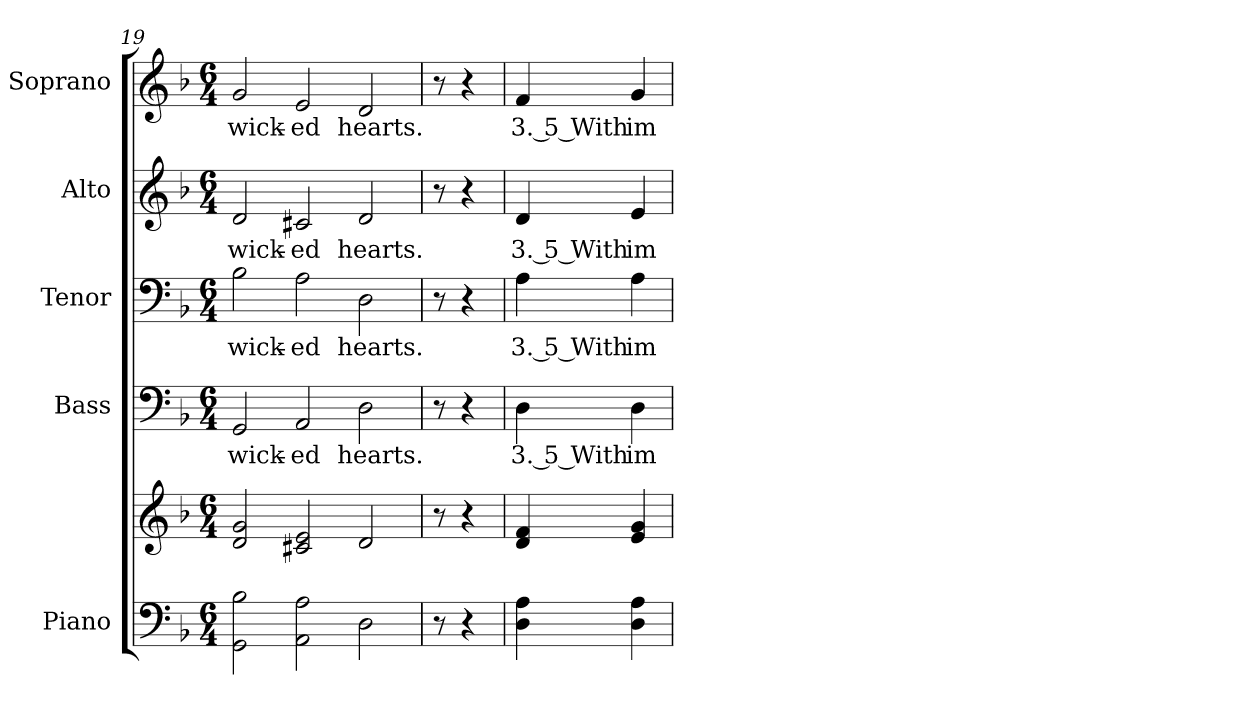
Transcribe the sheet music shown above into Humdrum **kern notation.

**kern	**kern	**kern	**text	**kern	**text	**kern	**text	**kern	**text
*part5	*part5	*part4	*part4	*part3	*part3	*part2	*part2	*part1	*part1
*staff6	*staff5	*staff4	*staff4	*staff3	*staff3	*staff2	*staff2	*staff1	*staff1
*I"Piano	*	*I"Bass	*	*I"Tenor	*	*I"Alto	*	*I"Soprano	*
*I'Pno.	*	*I'B.	*	*I'T.	*	*I'A.	*	*I'S.	*
*clefF4	*clefG2	*clefF4	*	*clefF4	*	*clefG2	*	*clefG2	*
*k[b-]	*k[b-]	*k[b-]	*	*k[b-]	*	*k[b-]	*	*k[b-]	*
*F:	*F:	*F:	*	*F:	*	*F:	*	*F:	*
*M6/4	*M6/4	*M6/4	*	*M6/4	*	*M6/4	*	*M6/4	*
=19	=19	=19	=19	=19	=19	=19	=19	=19	=19
!	!	!	!LO:LY:b:color=#000000	!	!	!	!	!	!
!	!	!	!	!	!LO:LY:b:color=#000000	!	!	!	!
!	!	!	!	!	!	!	!LO:LY:b:color=#000000	!	!
!	!	!	!	!	!	!	!	!	!LO:LY:b:color=#000000
2GGi\ 2B-i	2di/ 2gi	2GGi/	wick-	2B-i\	wick-	2di/	wick-	2gi/	wick-
!	!	!	!LO:LY:b:color=#000000	!	!	!	!	!	!
!	!	!	!	!	!LO:LY:b:color=#000000	!	!	!	!
!	!	!	!	!	!	!	!LO:LY:b:color=#000000	!	!
!	!	!	!	!	!	!	!	!	!LO:LY:b:color=#000000
2AAi\ 2Ai	2c#Xi/ 2ei	2AAi/	-ed	2Ai\	-ed	2c#Xi/	-ed	2ei/	-ed
!	!	!	!LO:LY:b:color=#000000	!	!	!	!	!	!
!	!	!	!	!	!LO:LY:b:color=#000000	!	!	!	!
!	!	!	!	!	!	!	!LO:LY:b:color=#000000	!	!
!	!	!	!	!	!	!	!	!	!LO:LY:b:color=#000000
2Di\	2di/	2Di\	hearts.	2Di\	hearts.	2di/	hearts.	2di/	hearts.
=20	=20	=20	=20	=20	=20	=20	=20	=20	=20
8r	8r	8r	.	8r	.	8r	.	8r	.
4r	4r	4r	.	4r	.	4r	.	4r	.
=21	=21	=21	=21	=21	=21	=21	=21	=21	=21
!	!	!	!LO:LY:b:color=#000000	!	!	!	!	!	!
!	!	!	!	!	!LO:LY:b:color=#000000	!	!	!	!
!	!	!	!	!	!	!	!LO:LY:b:color=#000000	!	!
!	!	!	!	!	!	!	!	!	!LO:LY:b:color=#000000
4Di\ 4Ai	4di/ 4fi	4Di\	3. 5 With	4Ai\	3. 5 With	4di/	3. 5 With	4fi/	3. 5 With
!	!	!	!LO:LY:b:color=#000000	!	!	!	!	!	!
!	!	!	!	!	!LO:LY:b:color=#000000	!	!	!	!
!	!	!	!	!	!	!	!LO:LY:b:color=#000000	!	!
!	!	!	!	!	!	!	!	!	!LO:LY:b:color=#000000
4Di\ 4Ai	4ei/ 4gi	4Di\	im-	4Ai\	im-	4ei/	im-	4gi/	im-
=	=	=	=	=	=	=	=	=	=
*-	*-	*-	*-	*-	*-	*-	*-	*-	*-
